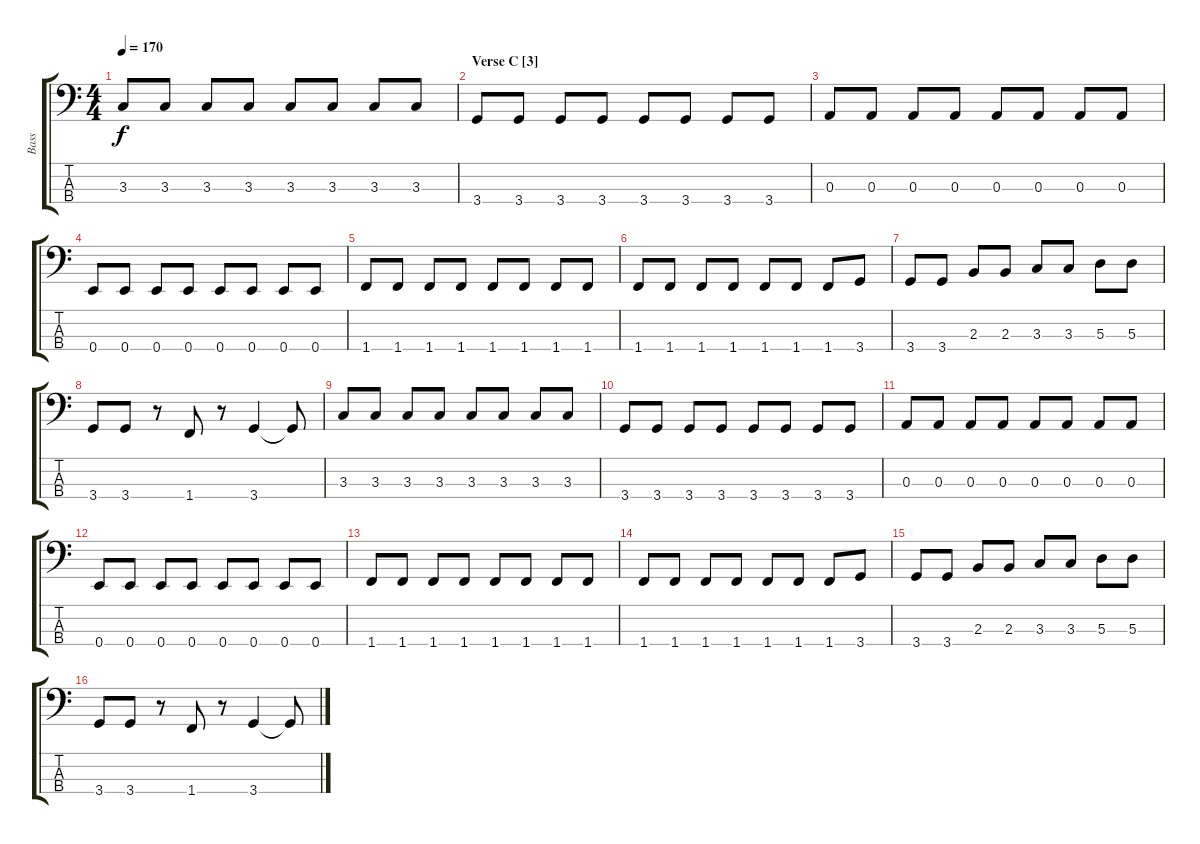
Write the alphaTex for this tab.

\track ("Bass" "Bass") {instrument electricbassfinger}
\staff {score tabs}
\tuning (G2 D2 A1 E1) {hide}
\ts (4 4)
\tempo 170
\clef f4
\ks c
3.3.8{dy f} 3.3.8 3.3.8 3.3.8 3.3.8 3.3.8 3.3.8 3.3.8 |
\section ("" "Verse C [3]")
3.4.8 3.4.8 3.4.8 3.4.8 3.4.8 3.4.8 3.4.8 3.4.8 |
0.3.8 0.3.8 0.3.8 0.3.8 0.3.8 0.3.8 0.3.8 0.3.8 |
0.4.8 0.4.8 0.4.8 0.4.8 0.4.8 0.4.8 0.4.8 0.4.8 |
1.4.8 1.4.8 1.4.8 1.4.8 1.4.8 1.4.8 1.4.8 1.4.8 |
1.4.8 1.4.8 1.4.8 1.4.8 1.4.8 1.4.8 1.4.8 3.4.8 |
3.4.8 3.4.8 2.3.8 2.3.8 3.3.8 3.3.8 5.3.8 5.3.8 |
3.4.8 3.4.8 r.8 1.4.8 r.8 3.4.4 3.4{t}.8 |
3.3.8 3.3.8 3.3.8 3.3.8 3.3.8 3.3.8 3.3.8 3.3.8 |
3.4.8 3.4.8 3.4.8 3.4.8 3.4.8 3.4.8 3.4.8 3.4.8 |
0.3.8 0.3.8 0.3.8 0.3.8 0.3.8 0.3.8 0.3.8 0.3.8 |
0.4.8 0.4.8 0.4.8 0.4.8 0.4.8 0.4.8 0.4.8 0.4.8 |
1.4.8 1.4.8 1.4.8 1.4.8 1.4.8 1.4.8 1.4.8 1.4.8 |
1.4.8 1.4.8 1.4.8 1.4.8 1.4.8 1.4.8 1.4.8 3.4.8 |
3.4.8 3.4.8 2.3.8 2.3.8 3.3.8 3.3.8 5.3.8 5.3.8 |
3.4.8 3.4.8 r.8 1.4.8 r.8 3.4.4 3.4{t}.8
